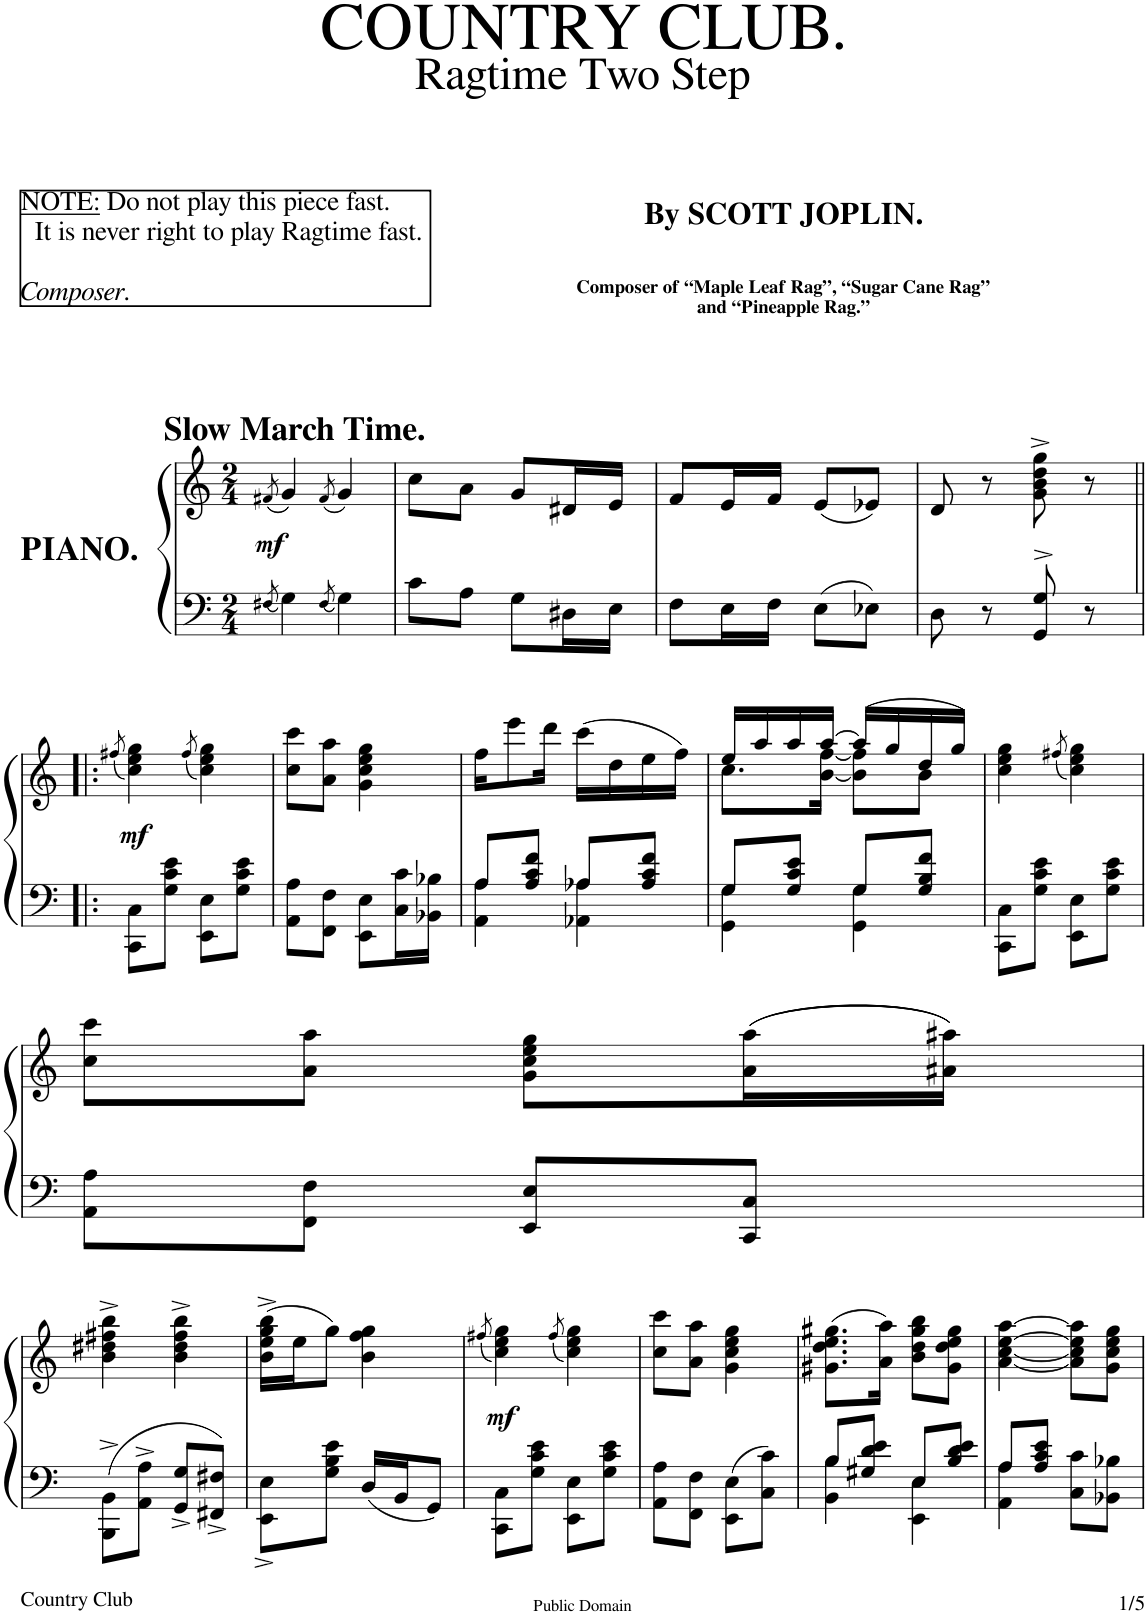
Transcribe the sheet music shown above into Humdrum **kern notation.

**kern	**kern	**dynam
*part1	*part1	*part1
*staff2	*staff1	*staff1/2
*I"PIANO.	*	*
*I'Pno	*	*
*clefF4	*clefG2	*
*k[]	*k[]	*
*M2/4	*M2/4	*
=1	=1	=1
8qF#X/	(8qf#X/	.
!	!LO:TX:a:B:t=Slow March Time.	!
!	!	!LO:DY:b
4G\	4g/)	mf
8qF#/	(8qf#/	.
4G\	4g/)	.
=2	=2	=2
8c\L	8cc\L	.
8A\J	8a\J	.
8G\L	8g/L	.
16D#X\L	16d#X/L	.
16E\JJ	16e/JJ	.
=3	=3	=3
8F\L	8f/L	.
16E\L	16e/L	.
16F\JJ	16f/JJ	.
8E\L	(8e/L	.
8E-X\J	8e-X/J)	.
=4	=4	=4
8D\	8d/	.
8r	8r	.
8GG/^> 8G/^>	8g\^ 8b\^ 8dd\^ 8gg\^	.
8r	8r	.
!!LO:LB:g=z
=5!|:	=5!|:	=5!|:
.	(8qff#X/	.
!	!	!LO:DY:b
8CC\ 8C\L	4cc\ 4ee\ 4gg\)	mf
8G\ 8c\ 8e\J	.	.
.	(8qff#/	.
8EE\ 8E\L	4cc\ 4ee\ 4gg\)	.
8G\ 8c\ 8e\J	.	.
=6	=6	=6
8AA\ 8A\L	8cc\ 8ccc\L	.
8FF\ 8F\J	8a\ 8aa\J	.
8EE\ 8E\L	4g\ 4cc\ 4ee\ 4gg\	.
16C\ 16c\L	.	.
16BB-X\ 16B-X\JJ	.	.
=7	=7	=7
*^	*	*
8A/L	4AA\ 4A\	16ff\KL	.
.	.	8eee\	.
8A/ 8c/ 8f/J	.	.	.
.	.	16ddd\Jk	.
8A-X/L	4AA-X\ 4A-\	(16ccc\LL	.
.	.	16dd\	.
8A-/ 8c/ 8f/J	.	16ee\	.
.	.	16ff\JJ)	.
=8	=8	=8	=8
*	*	*^	*
8G/L	4GG\ 4G\	16ee/LL	8.cc\L	.
.	.	16aa/	.	.
8G/ 8c/ 8e/J	.	16aa/	.	.
.	.	[16aa/JJ	[16b\ [16ff\Jk	.
8G/L	4GG\ 4G\	(16aa/LL]	8b\] 8ff\]L	.
.	.	16gg/	.	.
8G/ 8B/ 8f/J	.	16dd/	8b\J	.
.	.	16gg/JJ)	.	.
*v	*v	*	*	*
*	*v	*v	*
=9	=9	=9
8CC\ 8C\L	4cc\ 4ee\ 4gg\	.
8G\ 8c\ 8e\J	.	.
.	(8qff#X/	.
8EE\ 8E\L	4cc\ 4ee\ 4gg\)	.
8G\ 8c\ 8e\J	.	.
!!LO:LB:g=z
=10	=10	=10
8AA\ 8A\L	8cc\ 8ccc\L	.
8FF\ 8F\J	8a\ 8aa\J	.
8EE/ 8E/L	8g\ 8cc\ 8ee\ 8gg\L	.
8CC/ 8C/J	((16a\ 16aa\L	.
.	16a#X\ 16aa#X\JJ))	.
!!LO:LB:g=z
=11	=11	=11
8BBB\^> 8BB\^>L	4b\^> 4dd#X\^> 4ff#X\^> 4bb\^>	.
8AA\^> 8A\^>J	.	.
8GG/^ 8G/^L	4b\^> 4dd#\^> 4ff#\^> 4bb\^>	.
8FF#X/^ 8F#X/^J	.	.
=12	=12	=12
8EE\^< 8E\^<L	(16b\^> 16ee\^> 16gg\^> 16bb\^>LL	.
.	16ee\J	.
8G\ 8B\ 8e\J	8gg\J)	.
16D/LL	4b\ 4ff\ 4gg\	.
16BB/J	.	.
8GG/J	.	.
=13	=13	=13
.	(8qff#X/	.
!	!	!LO:DY:b
8CC\ 8C\L	4cc\ 4ee\ 4gg\)	mf
8G\ 8c\ 8e\J	.	.
.	(8qff#/	.
8EE\ 8E\L	4cc\ 4ee\ 4gg\)	.
8G\ 8c\ 8e\J	.	.
=14	=14	=14
8AA\ 8A\L	8cc\ 8ccc\L	.
8FF\ 8F\J	8a\ 8aa\J	.
8EE\ 8E\L	4g\ 4cc\ 4ee\ 4gg\	.
8C\ 8c\J	.	.
=15	=15	=15
*^	*	*
8B/L	4BB\ 4B\	(8.g#X\ 8.dd\ 8.ee\ 8.gg#X\L	.
8G#X/ 8d/ 8e/J	.	.	.
.	.	16a\ 16aa\Jk)	.
8E/L	4EE\ 4E\	8b\ 8dd\ 8gg#\ 8bb\L	.
8B/ 8d/ 8e/J	.	8g#\ 8dd\ 8ee\ 8gg#\J	.
=16	=16	=16	=16
8A/L	4AA\ 4A\	[4a\ [4cc\ [4ee\ [4aa\	.
8A/ 8c/ 8e/J	.	.	.
8C\ 8c\L	4ryy	8a\] 8cc\] 8ee\] 8aa\]L	.
8BB-X\ 8B-X\J	.	8g\ 8cc\ 8ee\ 8gg\J	.
*v	*v	*	*
=	=	=
*-	*-	*-
